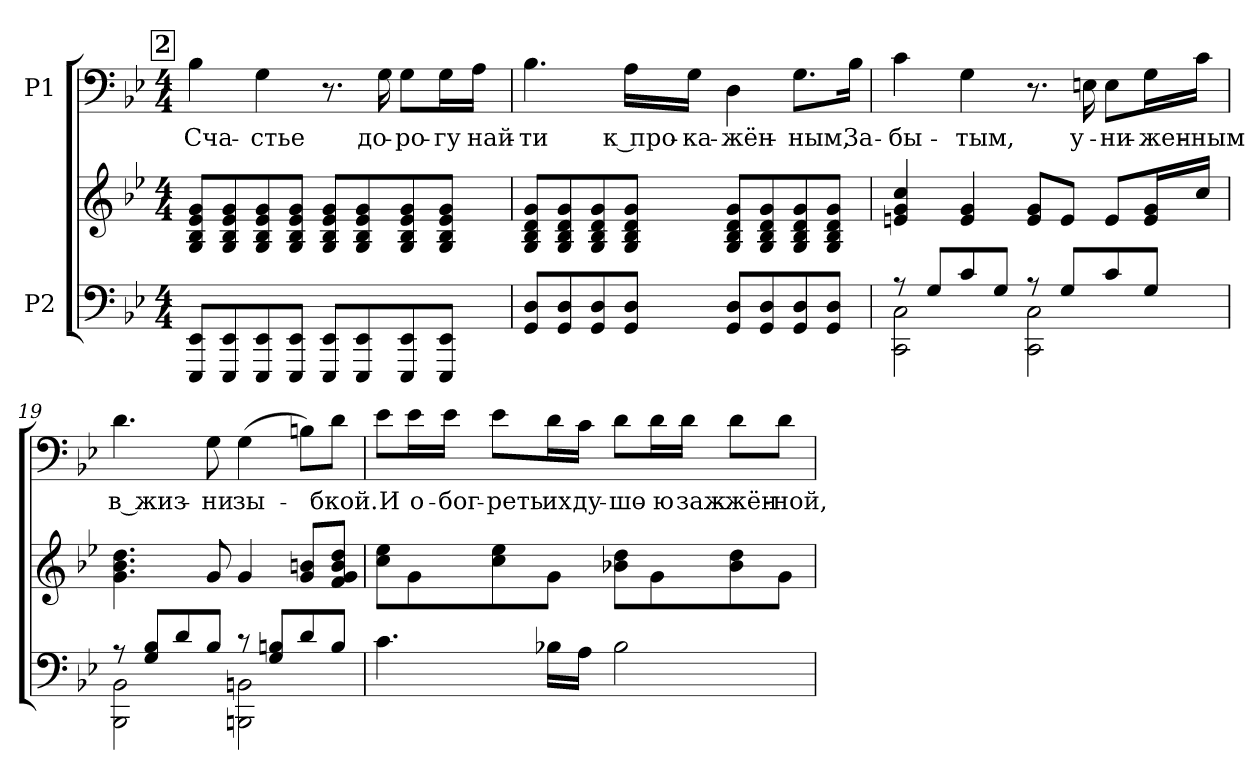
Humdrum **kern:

**kern	**kern	**kern	**text
*part2	*part2	*part1	*part1
*staff3	*staff2	*staff1	*staff1
*I"P2	*	*I"P1	*
!!LO:LB:g=z
*clefF4	*clefG2	*clefF4	*
*k[b-e-]	*k[b-e-]	*k[b-e-]	*
*g:	*g:	*g:	*
*M4/4	*M4/4	*M4/4	*
!!LO:REH:place=s1:B:color=#000000:enc=box:fs=14.3637:t=2
=16	=16	=16	=16
!	!	!	!LO:LY:b:color=#000000
8EEE-i/ 8EE-iL	8Gi/ 8B-i 8e-i 8giL	4B-i\	Сча-
8EEE-i/ 8EE-i	8Gi/ 8B-i 8e-i 8gi	.	.
!	!	!	!LO:LY:b:color=#000000
8EEE-i/ 8EE-i	8Gi/ 8B-i 8e-i 8gi	4Gi\	-стье
8EEE-i/ 8EE-iJ	8Gi/ 8B-i 8e-i 8giJ	.	.
8EEE-i/ 8EE-iL	8Gi/ 8B-i 8e-i 8giL	8.r	.
8EEE-i/ 8EE-i	8Gi/ 8B-i 8e-i 8gi	.	.
!	!	!	!LO:LY:b:color=#000000
.	.	16Gi\	до-
!	!	!	!LO:LY:b:color=#000000
8EEE-i/ 8EE-i	8Gi/ 8B-i 8e-i 8gi	8Gi\L	-ро-
!	!	!	!LO:LY:b:color=#000000
8EEE-i/ 8EE-iJ	8Gi/ 8B-i 8e-i 8giJ	16Gi\L	-гу
!	!	!	!LO:LY:b:color=#000000
.	.	16Ai\JJ	най-
=17	=17	=17	=17
!	!	!	!LO:LY:b:color=#000000
8GGi/ 8DiL	8Gi/ 8B-i 8di 8giL	4.B-i\	-ти
8GGi/ 8Di	8Gi/ 8B-i 8di 8gi	.	.
8GGi/ 8Di	8Gi/ 8B-i 8di 8gi	.	.
!	!	!	!LO:LY:b:color=#000000
8GGi/ 8DiJ	8Gi/ 8B-i 8di 8giJ	16Ai\LL	к про-
!	!	!	!LO:LY:b:color=#000000
.	.	16Gi\JJ	-ка-
!	!	!	!LO:LY:b:color=#000000
8GGi/ 8DiL	8Gi/ 8B-i 8di 8giL	4Di\	-жён-
8GGi/ 8Di	8Gi/ 8B-i 8di 8gi	.	.
!	!	!	!LO:LY:b:color=#000000
8GGi/ 8Di	8Gi/ 8B-i 8di 8gi	8.Gi\L	-ным,
8GGi/ 8DiJ	8Gi/ 8B-i 8di 8giJ	.	.
!	!	!	!LO:LY:b:color=#000000
.	.	16B-i\Jk	За-
=18	=18	=18	=18
*^	*	*	*
!	!	!	!	!LO:LY:b:color=#000000
8r	2CCi\ 2Ci	4eni/ 4gi 4cci	4ci\	-бы-
8Gi/L	.	.	.	.
!	!	!	!	!LO:LY:b:color=#000000
8ci/	.	4ei/ 4gi	4Gi\	-тым,
8Gi/J	.	.	.	.
8r	2CCi\ 2Ci	8ei/ 8giL	8.r	.
8Gi/L	.	8ei/J	.	.
!	!	!	!	!LO:LY:b:color=#000000
.	.	.	16Eni\	у-
!	!	!	!	!LO:LY:b:color=#000000
8ci/	.	8ei/L	8Ei\L	-ни-
!	!	!	!	!LO:LY:b:color=#000000
8Gi/J	.	16ei/ 16giL	16Gi\L	-жен-
!	!	!	!	!LO:LY:b:color=#000000
.	.	16cci/JJ	16ci\JJ	-ным
!!LO:LB:g=z
=19	=19	=19	=19	=19
!	!	!	!	!LO:LY:b:color=#000000
8r	2BBB-i\ 2BB-i	4.gi\ 4.b-i 4.ddi	4.di\	в жиз-
8Gi/ 8B-iL	.	.	.	.
8di/	.	.	.	.
!	!	!	!	!LO:LY:b:color=#000000
8B-i/J	.	8gi/	8Gi\	-ни
!	!	!	!	!LO:LY:b:color=#000000
8r	2BBBni\ 2BBni	4gi/	(4Gi\	зы-
8Gi/ 8BniL	.	.	.	.
8di/	.	8gi/ 8bniL	8Bni\L)	.
!	!	!	!	!LO:LY:b:color=#000000
8Bi/J	.	8fi/ 8gi 8bi 8ddiJ	8di\J	-бкой.
*v	*v	*	*	*
=20	=20	=20	=20
!	!	!	!LO:LY:b:color=#000000
4.ci\	8cci\ 8ee-iL	8e-i\L	И
!	!	!	!LO:LY:b:color=#000000
.	8gi\	16e-i\L	о-
!	!	!	!LO:LY:b:color=#000000
.	.	16e-i\JJ	-бог-
!	!	!	!LO:LY:b:color=#000000
.	8cci\ 8ee-i	8e-i\L	-реть
!	!	!	!LO:LY:b:color=#000000
16B-Xi\LL	8gi\J	16di\L	их
!	!	!	!LO:LY:b:color=#000000
16Ai\JJ	.	16ci\JJ	ду-
!	!	!	!LO:LY:b:color=#000000
2B-i\	8b-Xi\ 8ddiL	8di\L	-шо-
!	!	!	!LO:LY:b:color=#000000
.	8gi\	16di\L	-ю
!	!	!	!LO:LY:b:color=#000000
.	.	16di\JJ	заж-
!	!	!	!LO:LY:b:color=#000000
.	8b-i\ 8ddi	8di\L	-жён-
!	!	!	!LO:LY:b:color=#000000
.	8gi\J	8di\J	-ной,
=	=	=	=
*-	*-	*-	*-
